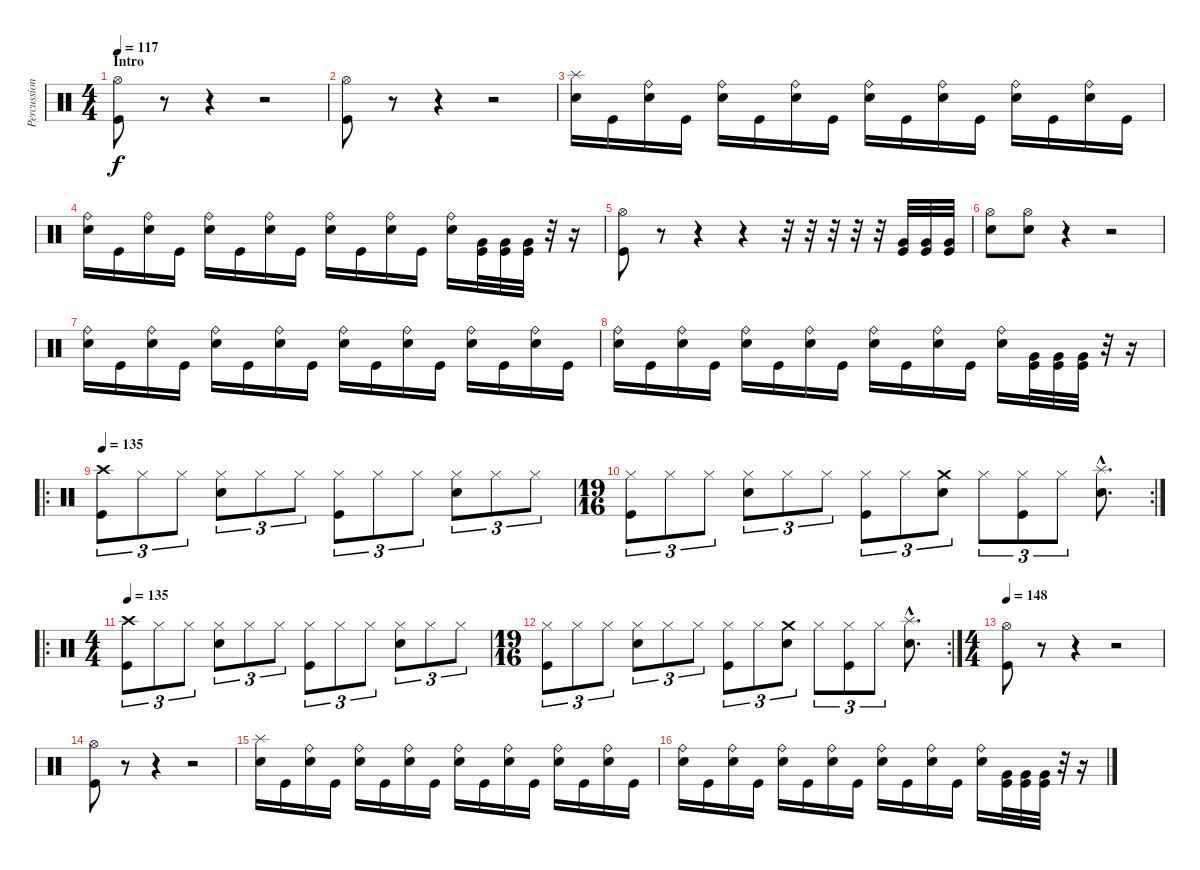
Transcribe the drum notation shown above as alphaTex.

\track ("Percussions" "Percussion") {instrument percussion}
\staff {score}
\articulation defaults
\ts (4 4)
\section ("" "Intro")
\tempo 117
\tempo 148
\tempo 117
\clef neutral
\ks c
("Kick (hit)" "Hi-Hat (open)").8{dy f} r.8 r.4 r.2 |
("Kick (hit)" "Hi-Hat (open)").8 r.8 r.4 r.2 |
("Electric Snare (hit)" "Splash (hit)").16 "Kick (hit)".16 ("Electric Snare (hit)" "Ride (bell)").16 "Kick (hit)".16 ("Electric Snare (hit)" "Ride (bell)").16 "Kick (hit)".16 ("Electric Snare (hit)" "Ride (bell)").16 "Kick (hit)".16 ("Electric Snare (hit)" "Ride (bell)").16 "Kick (hit)".16 ("Electric Snare (hit)" "Ride (bell)").16 "Kick (hit)".16 ("Electric Snare (hit)" "Ride (bell)").16 "Kick (hit)".16 ("Electric Snare (hit)" "Ride (bell)").16 "Kick (hit)".16 |
("Electric Snare (hit)" "Ride (bell)").16 "Kick (hit)".16 ("Electric Snare (hit)" "Ride (bell)").16 "Kick (hit)".16 ("Electric Snare (hit)" "Ride (bell)").16 "Kick (hit)".16 ("Electric Snare (hit)" "Ride (bell)").16 "Kick (hit)".16 ("Electric Snare (hit)" "Ride (bell)").16 "Kick (hit)".16 ("Electric Snare (hit)" "Ride (bell)").16 "Kick (hit)".16 ("Electric Snare (hit)" "Ride (bell)").16 ("Kick (hit)" "Very Low Tom (hit)").32 ("Kick (hit)" "Very Low Tom (hit)").32 ("Kick (hit)" "Very Low Tom (hit)").32 r.32 r.16 |
("Kick (hit)" "Hi-Hat (open)").8 r.8 r.4 r.4 r.32 r.32 r.32 r.32 r.32 ("Kick (hit)" "Very Low Tom (hit)").32 ("Kick (hit)" "Very Low Tom (hit)").32 ("Kick (hit)" "Very Low Tom (hit)").32 |
("Electric Snare (hit)" "Hi-Hat (open)").8 ("Electric Snare (hit)" "Hi-Hat (open)").8 r.4 r.2 |
("Electric Snare (hit)" "Ride (bell)").16 "Kick (hit)".16 ("Electric Snare (hit)" "Ride (bell)").16 "Kick (hit)".16 ("Electric Snare (hit)" "Ride (bell)").16 "Kick (hit)".16 ("Electric Snare (hit)" "Ride (bell)").16 "Kick (hit)".16 ("Electric Snare (hit)" "Ride (bell)").16 "Kick (hit)".16 ("Electric Snare (hit)" "Ride (bell)").16 "Kick (hit)".16 ("Electric Snare (hit)" "Ride (bell)").16 "Kick (hit)".16 ("Electric Snare (hit)" "Ride (bell)").16 "Kick (hit)".16 |
("Electric Snare (hit)" "Ride (bell)").16 "Kick (hit)".16 ("Electric Snare (hit)" "Ride (bell)").16 "Kick (hit)".16 ("Electric Snare (hit)" "Ride (bell)").16 "Kick (hit)".16 ("Electric Snare (hit)" "Ride (bell)").16 "Kick (hit)".16 ("Electric Snare (hit)" "Ride (bell)").16 "Kick (hit)".16 ("Electric Snare (hit)" "Ride (bell)").16 "Kick (hit)".16 ("Electric Snare (hit)" "Ride (bell)").16 ("Kick (hit)" "Very Low Tom (hit)").32 ("Kick (hit)" "Very Low Tom (hit)").32 ("Kick (hit)" "Very Low Tom (hit)").32 r.32 r.16 |
\ro
\tempo 135
("Kick (hit)" "Crash high (hit)").8{tu (3 2)} "Hi-Hat (closed)".8{tu (3 2)} "Hi-Hat (closed)".8{tu (3 2)} ("Electric Snare (hit)" "Hi-Hat (closed)").8{tu (3 2)} "Hi-Hat (closed)".8{tu (3 2)} "Hi-Hat (closed)".8{tu (3 2)} ("Kick (hit)" "Hi-Hat (closed)").8{tu (3 2)} "Hi-Hat (closed)".8{tu (3 2)} "Hi-Hat (closed)".8{tu (3 2)} ("Electric Snare (hit)" "Hi-Hat (closed)").8{tu (3 2)} "Hi-Hat (closed)".8{tu (3 2)} "Hi-Hat (closed)".8{tu (3 2)} |
\rc 2
\ts (19 16)
("Kick (hit)" "Hi-Hat (closed)").8{tu (3 2)} "Hi-Hat (closed)".8{tu (3 2)} "Hi-Hat (closed)".8{tu (3 2)} ("Electric Snare (hit)" "Hi-Hat (closed)").8{tu (3 2)} "Hi-Hat (closed)".8{tu (3 2)} "Hi-Hat (closed)".8{tu (3 2)} ("Kick (hit)" "Hi-Hat (closed)").8{tu (3 2)} "Hi-Hat (closed)".8{tu (3 2)} ("Electric Snare (hit)" "Crash medium (hit)").8{tu (3 2)} "Hi-Hat (closed)".8{tu (3 2)} ("Kick (hit)" "Hi-Hat (closed)").8{tu (3 2)} "Hi-Hat (closed)".8{tu (3 2)} ("Electric Snare (hit)"{hac} "Splash (hit)"{hac}).8{d} |
\ro
\ts (4 4)
\tempo 135
("Kick (hit)" "Crash high (hit)").8{tu (3 2)} "Hi-Hat (closed)".8{tu (3 2)} "Hi-Hat (closed)".8{tu (3 2)} ("Electric Snare (hit)" "Hi-Hat (closed)").8{tu (3 2)} "Hi-Hat (closed)".8{tu (3 2)} "Hi-Hat (closed)".8{tu (3 2)} ("Kick (hit)" "Hi-Hat (closed)").8{tu (3 2)} "Hi-Hat (closed)".8{tu (3 2)} "Hi-Hat (closed)".8{tu (3 2)} ("Electric Snare (hit)" "Hi-Hat (closed)").8{tu (3 2)} "Hi-Hat (closed)".8{tu (3 2)} "Hi-Hat (closed)".8{tu (3 2)} |
\rc 2
\ts (19 16)
("Kick (hit)" "Hi-Hat (closed)").8{tu (3 2)} "Hi-Hat (closed)".8{tu (3 2)} "Hi-Hat (closed)".8{tu (3 2)} ("Electric Snare (hit)" "Hi-Hat (closed)").8{tu (3 2)} "Hi-Hat (closed)".8{tu (3 2)} "Hi-Hat (closed)".8{tu (3 2)} ("Kick (hit)" "Hi-Hat (closed)").8{tu (3 2)} "Hi-Hat (closed)".8{tu (3 2)} ("Electric Snare (hit)" "Crash medium (hit)").8{tu (3 2)} "Hi-Hat (closed)".8{tu (3 2)} ("Kick (hit)" "Hi-Hat (closed)").8{tu (3 2)} "Hi-Hat (closed)".8{tu (3 2)} ("Electric Snare (hit)"{hac} "Splash (hit)"{hac}).8{d} |
\ts (4 4)
\tempo 148
("Kick (hit)" "Hi-Hat (open)").8 r.8 r.4 r.2 |
("Kick (hit)" "Hi-Hat (open)").8 r.8 r.4 r.2 |
("Electric Snare (hit)" "Splash (hit)").16 "Kick (hit)".16 ("Electric Snare (hit)" "Ride (bell)").16 "Kick (hit)".16 ("Electric Snare (hit)" "Ride (bell)").16 "Kick (hit)".16 ("Electric Snare (hit)" "Ride (bell)").16 "Kick (hit)".16 ("Electric Snare (hit)" "Ride (bell)").16 "Kick (hit)".16 ("Electric Snare (hit)" "Ride (bell)").16 "Kick (hit)".16 ("Electric Snare (hit)" "Ride (bell)").16 "Kick (hit)".16 ("Electric Snare (hit)" "Ride (bell)").16 "Kick (hit)".16 |
("Electric Snare (hit)" "Ride (bell)").16 "Kick (hit)".16 ("Electric Snare (hit)" "Ride (bell)").16 "Kick (hit)".16 ("Electric Snare (hit)" "Ride (bell)").16 "Kick (hit)".16 ("Electric Snare (hit)" "Ride (bell)").16 "Kick (hit)".16 ("Electric Snare (hit)" "Ride (bell)").16 "Kick (hit)".16 ("Electric Snare (hit)" "Ride (bell)").16 "Kick (hit)".16 ("Electric Snare (hit)" "Ride (bell)").16 ("Kick (hit)" "Very Low Tom (hit)").32 ("Kick (hit)" "Very Low Tom (hit)").32 ("Kick (hit)" "Very Low Tom (hit)").32 r.32 r.16
